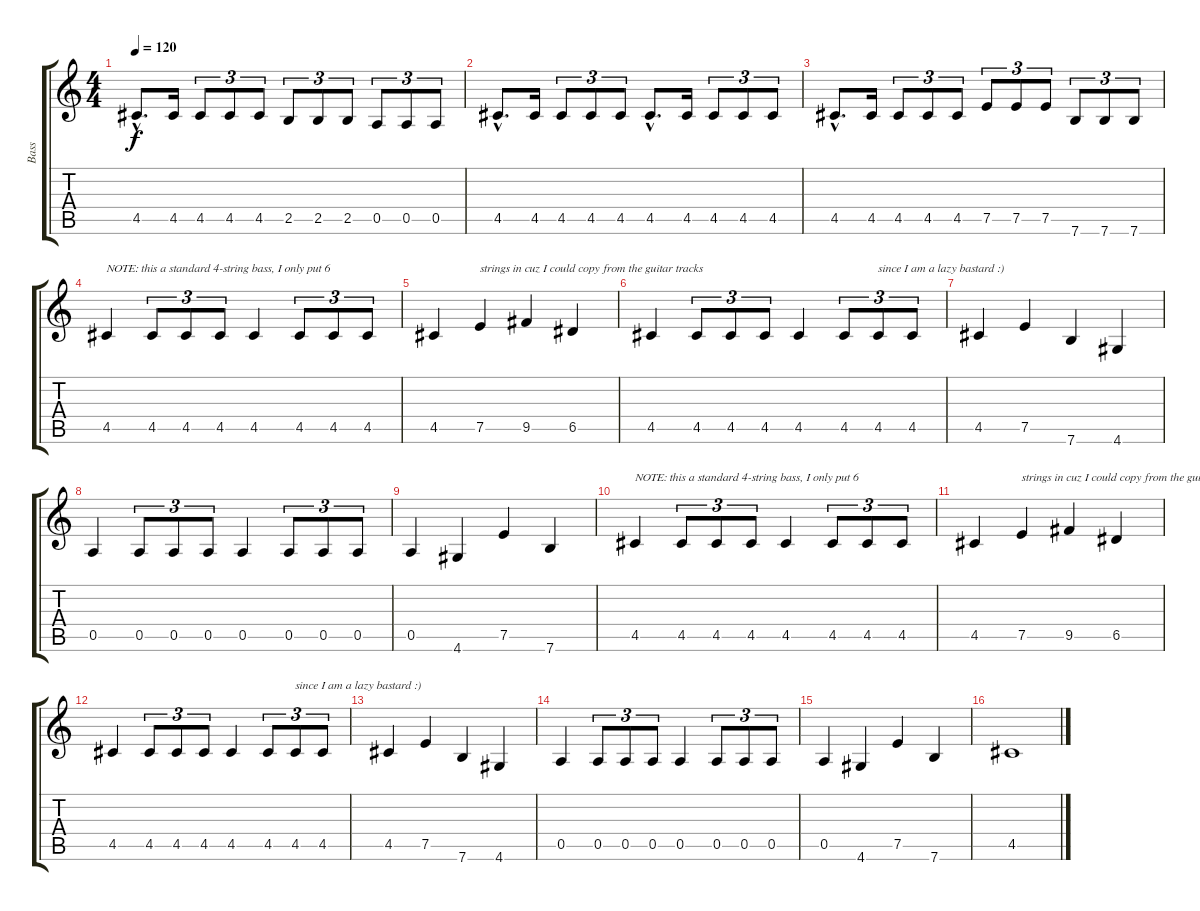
\track ("Bass" "Bass") {instrument electricbassfinger}
\staff {score tabs}
\tuning (E4 B3 G3 D3 A2 E2) {hide}
\ts (4 4)
\tempo 120
\clef g2
\ks c
4.5{hac}.8{d dy f} 4.5.16 4.5.8{tu (3 2)} 4.5.8{tu (3 2)} 4.5.8{tu (3 2)} 2.5.8{tu (3 2)} 2.5.8{tu (3 2)} 2.5.8{tu (3 2)} 0.5.8{tu (3 2)} 0.5.8{tu (3 2)} 0.5.8{tu (3 2)} |
4.5{hac}.8{d} 4.5.16 4.5.8{tu (3 2)} 4.5.8{tu (3 2)} 4.5.8{tu (3 2)} 4.5{hac}.8{d} 4.5.16 4.5.8{tu (3 2)} 4.5.8{tu (3 2)} 4.5.8{tu (3 2)} |
4.5{hac}.8{d} 4.5.16 4.5.8{tu (3 2)} 4.5.8{tu (3 2)} 4.5.8{tu (3 2)} 7.5.8{tu (3 2)} 7.5.8{tu (3 2)} 7.5.8{tu (3 2)} 7.6.8{tu (3 2)} 7.6.8{tu (3 2)} 7.6.8{tu (3 2)} |
4.5.4{txt "NOTE: this a standard 4-string bass, I only put 6"} 4.5.8{tu (3 2)} 4.5.8{tu (3 2)} 4.5.8{tu (3 2)} 4.5.4 4.5.8{tu (3 2)} 4.5.8{tu (3 2)} 4.5.8{tu (3 2)} |
4.5.4 7.5.4{txt "strings in cuz I could copy from the guitar tracks"} 9.5.4 6.5.4 |
4.5.4 4.5.8{tu (3 2)} 4.5.8{tu (3 2)} 4.5.8{tu (3 2)} 4.5.4 4.5.8{tu (3 2)} 4.5.8{tu (3 2) txt "since I am a lazy bastard :)"} 4.5.8{tu (3 2)} |
4.5.4 7.5.4 7.6.4 4.6.4 |
0.5.4 0.5.8{tu (3 2)} 0.5.8{tu (3 2)} 0.5.8{tu (3 2)} 0.5.4 0.5.8{tu (3 2)} 0.5.8{tu (3 2)} 0.5.8{tu (3 2)} |
0.5.4 4.6.4 7.5.4 7.6.4 |
4.5.4{txt "NOTE: this a standard 4-string bass, I only put 6"} 4.5.8{tu (3 2)} 4.5.8{tu (3 2)} 4.5.8{tu (3 2)} 4.5.4 4.5.8{tu (3 2)} 4.5.8{tu (3 2)} 4.5.8{tu (3 2)} |
4.5.4 7.5.4{txt "strings in cuz I could copy from the guitar tracks"} 9.5.4 6.5.4 |
4.5.4 4.5.8{tu (3 2)} 4.5.8{tu (3 2)} 4.5.8{tu (3 2)} 4.5.4 4.5.8{tu (3 2)} 4.5.8{tu (3 2) txt "since I am a lazy bastard :)"} 4.5.8{tu (3 2)} |
4.5.4 7.5.4 7.6.4 4.6.4 |
0.5.4 0.5.8{tu (3 2)} 0.5.8{tu (3 2)} 0.5.8{tu (3 2)} 0.5.4 0.5.8{tu (3 2)} 0.5.8{tu (3 2)} 0.5.8{tu (3 2)} |
0.5.4 4.6.4 7.5.4 7.6.4 |
4.5.1
